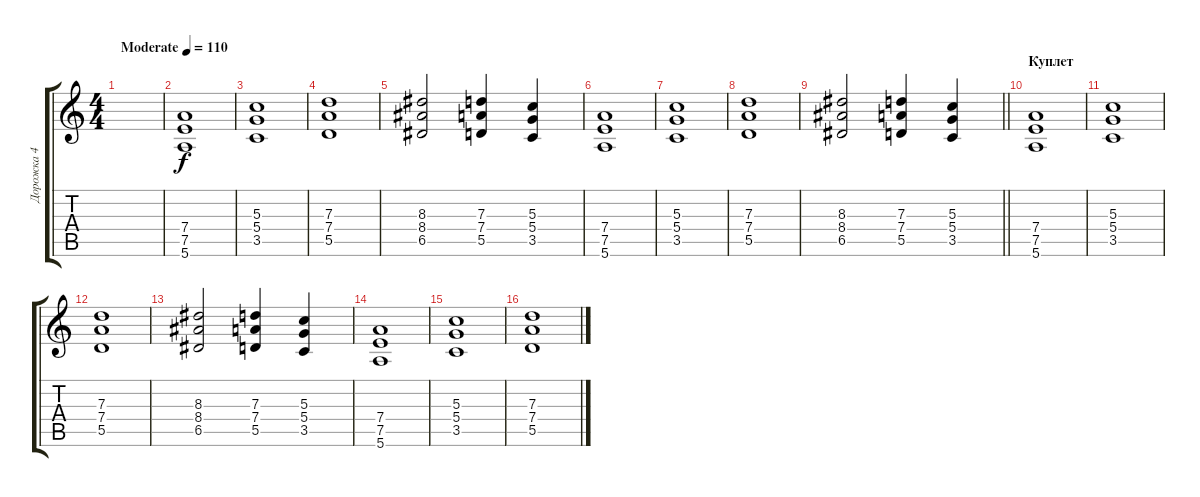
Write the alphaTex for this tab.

\track ("Дорожка 4" "Дорожка 4") {instrument acousticguitarsteel}
\staff {score tabs}
\tuning (E4 B3 G3 D3 A2 E2) {hide}
\ts (4 4)
\tempo (110 "Moderate")
\clef g2
\ks c
|
(7.4 7.5 5.6).1 |
(5.3 5.4 3.5).1 |
(7.3 7.4 5.5).1 |
(8.3 8.4 6.5).2 (7.3 7.4 5.5).4 (5.3 5.4 3.5).4 |
(7.4 7.5 5.6).1 |
(5.3 5.4 3.5).1 |
(7.3 7.4 5.5).1 |
\barLineRight lightlight
(8.3 8.4 6.5).2 (7.3 7.4 5.5).4 (5.3 5.4 3.5).4 |
\section ("" "Куплет")
(7.4 7.5 5.6).1 |
(5.3 5.4 3.5).1 |
(7.3 7.4 5.5).1 |
(8.3 8.4 6.5).2 (7.3 7.4 5.5).4 (5.3 5.4 3.5).4 |
(7.4 7.5 5.6).1 |
(5.3 5.4 3.5).1 |
(7.3 7.4 5.5).1
